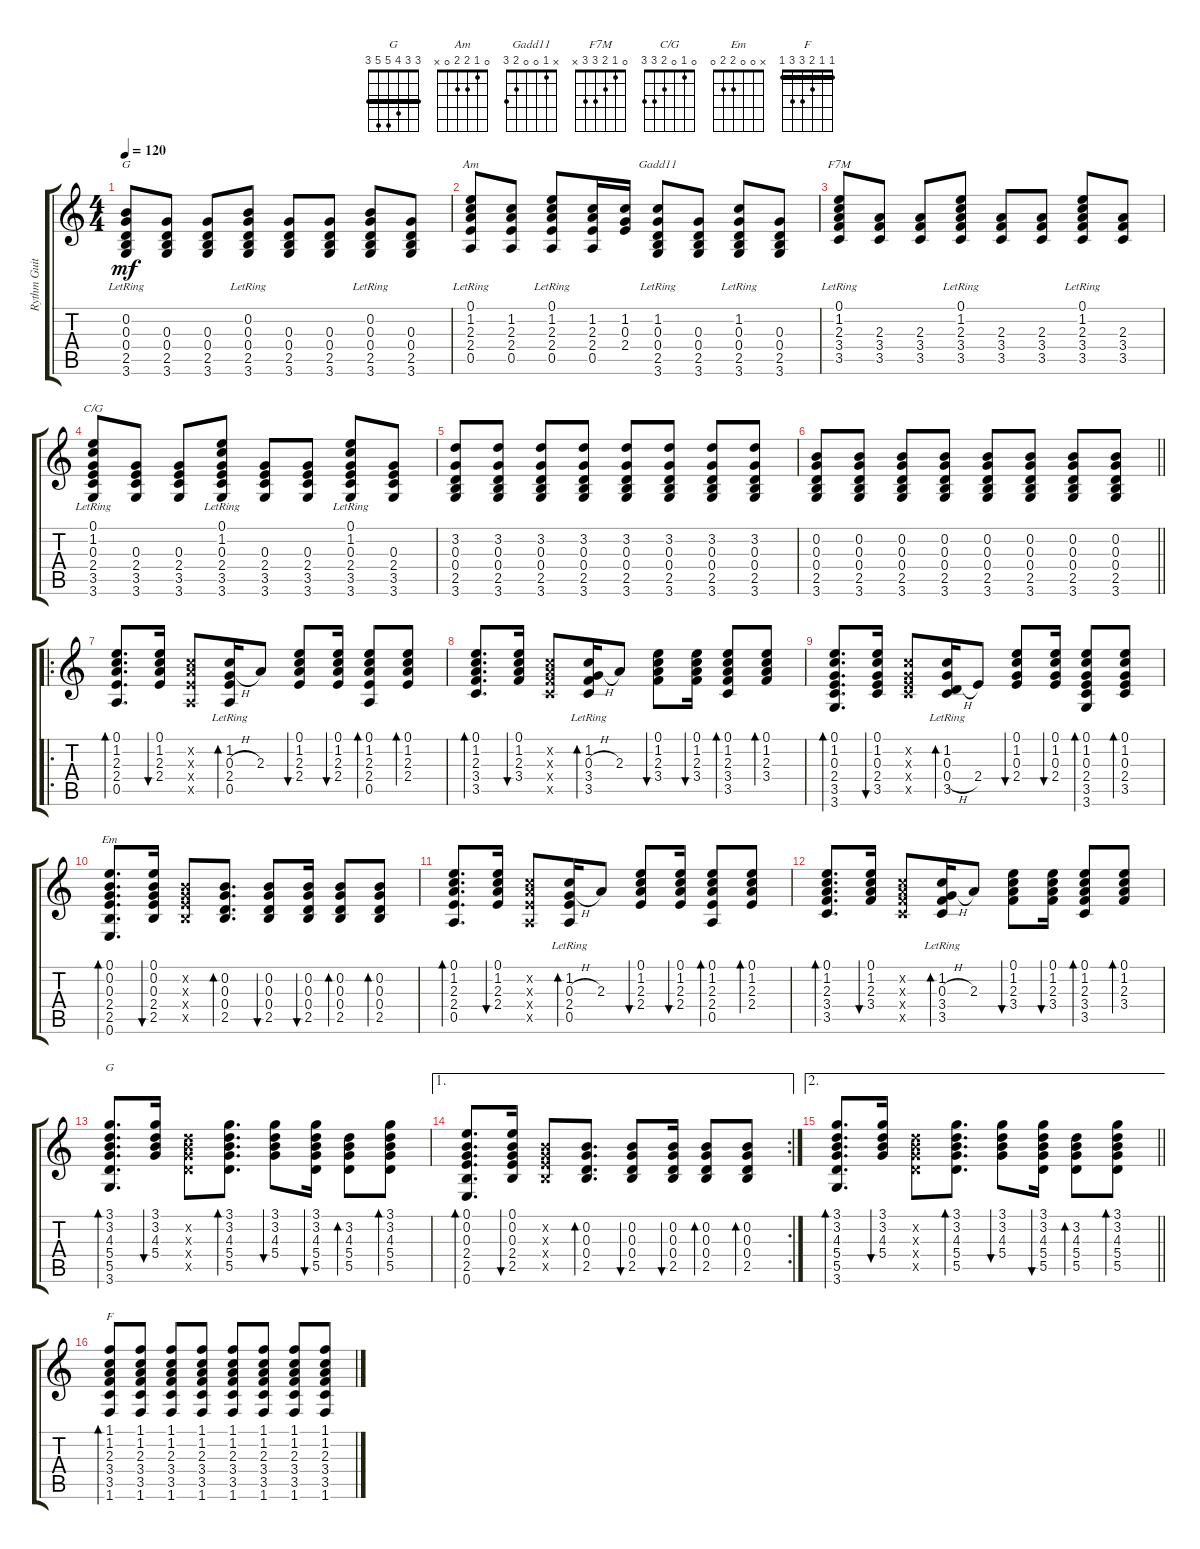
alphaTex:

\track ("Rythm Guitar" "Rythm Guit") {instrument acousticguitarsteel}
\staff {score tabs}
\tuning (E4 B3 G3 D3 A2 E2) {hide}
\chord ("G" 3 0 0 0 2 3)
\chord ("Am" 0 1 2 2 0 x)
\chord ("Gadd11" x 1 0 0 2 3)
\chord ("F7M" 0 1 2 3 3 x)
\chord ("C/G" 0 1 0 2 3 3)
\chord ("Em" x 0 0 2 2 0)
\chord ("G" 3 3 4 5 5 3) {barre 3}
\chord ("F" 1 1 2 3 3 1) {barre 1}
\ts (4 4)
\tempo 120
\clef g2
\ks c
(0.2{lr} 0.3 0.4 2.5 3.6).8{ch "G" dy mf} (0.3 0.4 2.5 3.6).8 (0.3 0.4 2.5 3.6).8 (0.2{lr} 0.3 0.4 2.5 3.6).8 (0.3 0.4 2.5 3.6).8 (0.3 0.4 2.5 3.6).8 (0.2{lr} 0.3 0.4 2.5 3.6).8 (0.3 0.4 2.5 3.6).8 |
(0.1{lr} 1.2 2.3 2.4 0.5).8{ch "Am"} (1.2 2.3 2.4 0.5).8 (0.1{lr} 1.2 2.3 2.4 0.5).8 (1.2 2.3 2.4 0.5).16 (1.2 0.3 2.4).16 (1.2{lr} 0.3 0.4 2.5 3.6).8{ch "Gadd11"} (0.3 0.4 2.5 3.6).8 (1.2{lr} 0.3 0.4 2.5 3.6).8 (0.3 0.4 2.5 3.6).8 |
(0.1{lr} 1.2{lr} 2.3 3.4 3.5).8{ch "F7M"} (2.3 3.4 3.5).8 (2.3 3.4 3.5).8 (0.1{lr} 1.2{lr} 2.3 3.4 3.5).8 (2.3 3.4 3.5).8 (2.3 3.4 3.5).8 (0.1{lr} 1.2{lr} 2.3 3.4 3.5).8 (2.3 3.4 3.5).8 |
(0.1{lr} 1.2{lr} 0.3 2.4 3.5 3.6).8{ch "C/G"} (0.3 2.4 3.5 3.6).8 (0.3 2.4 3.5 3.6).8 (0.1{lr} 1.2{lr} 0.3 2.4 3.5 3.6).8 (0.3 2.4 3.5 3.6).8 (0.3 2.4 3.5 3.6).8 (0.1{lr} 1.2{lr} 0.3 2.4 3.5 3.6).8 (0.3 2.4 3.5 3.6).8 |
(3.2 0.3 0.4 2.5 3.6).8 (3.2 0.3 0.4 2.5 3.6).8 (3.2 0.3 0.4 2.5 3.6).8 (3.2 0.3 0.4 2.5 3.6).8 (3.2 0.3 0.4 2.5 3.6).8 (3.2 0.3 0.4 2.5 3.6).8 (3.2 0.3 0.4 2.5 3.6).8 (3.2 0.3 0.4 2.5 3.6).8 |
\barLineRight lightlight
(0.2 0.3 0.4 2.5 3.6).8 (0.2 0.3 0.4 2.5 3.6).8 (0.2 0.3 0.4 2.5 3.6).8 (0.2 0.3 0.4 2.5 3.6).8 (0.2 0.3 0.4 2.5 3.6).8 (0.2 0.3 0.4 2.5 3.6).8 (0.2 0.3 0.4 2.5 3.6).8 (0.2 0.3 0.4 2.5 3.6).8 |
\ro
(0.1 1.2 2.3 2.4 0.5).8{d bd 60} (0.1 1.2 2.3 2.4).16{bu 60} (1.2{x} 2.3{x} 2.4{x} 0.5{x}).8 (1.2{lr} 0.3{h lr} 2.4{lr} 0.5{lr}).16{bd 60} 2.3.8 (0.1 1.2 2.3 2.4).8{bu 60} (0.1 1.2 2.3 2.4).16{bu 60} (0.1 1.2 2.3 2.4 0.5).8{bd 60} (0.1 1.2 2.3 2.4).8{bd 60} |
(0.1 1.2 2.3 3.4 3.5).8{d bd 60} (0.1 1.2 2.3 3.4).16{bu 60} (1.2{x} 2.3{x} 3.4{x} 3.5{x}).8 (1.2{lr} 0.3{h lr} 3.4{lr} 3.5{lr}).16{bd 60} 2.3.8 (0.1 1.2 2.3 3.4).8{bu 60} (0.1 1.2 2.3 3.4).16{bu 60} (0.1 1.2 2.3 3.4 3.5).8{bd 60} (0.1 1.2 2.3 3.4).8{bd 60} |
(0.1 1.2 0.3 2.4 3.5 3.6).8{d bd 60} (0.1 1.2 0.3 2.4 3.5).16{bu 60} (1.2{x} 0.3{x} 2.4{x} 3.5{x}).8 (1.2{lr} 0.3{lr} 0.4{h lr} 3.5{lr}).16{bd 60} 2.4.8 (0.1 1.2 0.3 2.4).8{bu 60} (0.1 1.2 0.3 2.4).16{bu 60} (0.1 1.2 0.3 2.4 3.5 3.6).8{bd 60} (0.1 1.2 0.3 2.4 3.5).8{bd 60} |
(0.1 0.2 0.3 2.4 2.5 0.6).8{d bd 60 ch "Em"} (0.1 0.2 0.3 2.4 2.5).16{bu 60} (0.2{x} 0.3{x} 2.4{x} 2.5{x}).8 (0.2 0.3 0.4 2.5).8{d bd 60} (0.2 0.3 0.4 2.5).8{bu 60} (0.2 0.3 0.4 2.5).16{bu 60} (0.2 0.3 0.4 2.5).8{bd 60} (0.2 0.3 0.4 2.5).8{bd 60} |
(0.1 1.2 2.3 2.4 0.5).8{d bd 60} (0.1 1.2 2.3 2.4).16{bu 60} (1.2{x} 2.3{x} 2.4{x} 0.5{x}).8 (1.2{lr} 0.3{h lr} 2.4{lr} 0.5{lr}).16{bd 60} 2.3.8 (0.1 1.2 2.3 2.4).8{bu 60} (0.1 1.2 2.3 2.4).16{bu 60} (0.1 1.2 2.3 2.4 0.5).8{bd 60} (0.1 1.2 2.3 2.4).8{bd 60} |
(0.1 1.2 2.3 3.4 3.5).8{d bd 60} (0.1 1.2 2.3 3.4).16{bu 60} (1.2{x} 2.3{x} 3.4{x} 3.5{x}).8 (1.2{lr} 0.3{h lr} 3.4{lr} 3.5{lr}).16{bd 60} 2.3.8 (0.1 1.2 2.3 3.4).8{bu 60} (0.1 1.2 2.3 3.4).16{bu 60} (0.1 1.2 2.3 3.4 3.5).8{bd 60} (0.1 1.2 2.3 3.4).8{bd 60} |
(3.1 3.2 4.3 5.4 5.5 3.6).8{d bd 60 ch "G"} (3.1 3.2 4.3 5.4).16{bu 60} (3.2{x} 4.3{x} 5.4{x} 5.5{x}).8 (3.1 3.2 4.3 5.4 5.5).8{d bd 60} (3.1 3.2 4.3 5.4).8{bu 60} (3.1 3.2 4.3 5.4 5.5).16{bu 60} (3.2 4.3 5.4 5.5).8{bd 60} (3.1 3.2 4.3 5.4 5.5).8{bd 60} |
\ae 1
\rc 2
(0.1 0.2 0.3 2.4 2.5 0.6).8{d bd 60} (0.1 0.2 0.3 2.4 2.5).16{bu 60} (0.2{x} 0.3{x} 2.4{x} 2.5{x}).8 (0.2 0.3 0.4 2.5).8{d bd 60} (0.2 0.3 0.4 2.5).8{bu 60} (0.2 0.3 0.4 2.5).16{bu 60} (0.2 0.3 0.4 2.5).8{bd 60} (0.2 0.3 0.4 2.5).8{bd 60} |
\ae 2
\barLineRight lightlight
(3.1 3.2 4.3 5.4 5.5 3.6).8{d bd 60} (3.1 3.2 4.3 5.4).16{bu 60} (3.2{x} 4.3{x} 5.4{x} 5.5{x}).8 (3.1 3.2 4.3 5.4 5.5).8{d bd 60} (3.1 3.2 4.3 5.4).8{bu 60} (3.1 3.2 4.3 5.4 5.5).16{bu 60} (3.2 4.3 5.4 5.5).8{bd 60} (3.1 3.2 4.3 5.4 5.5).8{bd 60} |
(1.1 1.2 2.3 3.4 3.5 1.6).8{bd 30 ch "F"} (1.1 1.2 2.3 3.4 3.5 1.6).8 (1.1 1.2 2.3 3.4 3.5 1.6).8 (1.1 1.2 2.3 3.4 3.5 1.6).8 (1.1 1.2 2.3 3.4 3.5 1.6).8 (1.1 1.2 2.3 3.4 3.5 1.6).8 (1.1 1.2 2.3 3.4 3.5 1.6).8 (1.1 1.2 2.3 3.4 3.5 1.6).8
